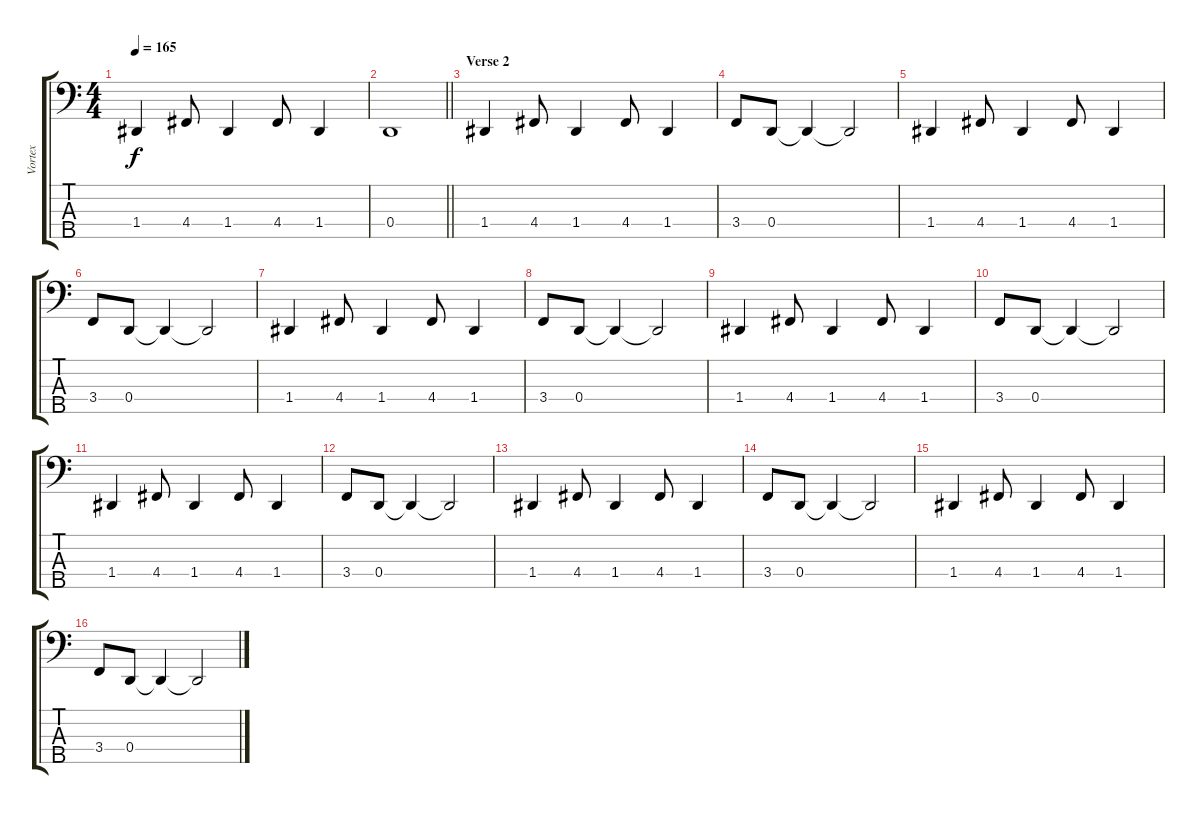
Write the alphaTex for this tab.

\track ("Vortex" "Vortex") {instrument electricbassfinger}
\staff {score tabs}
\tuning (F2 C2 G1 D1 A0) {hide}
\ts (4 4)
\tempo 165
\clef f4
\ks c
1.4.4{dy f} 4.4.8 1.4.4 4.4.8 1.4.4 |
\barLineRight lightlight
0.4.1 |
\section ("" "Verse 2")
1.4.4 4.4.8 1.4.4 4.4.8 1.4.4 |
3.4.8 0.4.8 0.4{t}.4 0.4{t}.2 |
1.4.4 4.4.8 1.4.4 4.4.8 1.4.4 |
3.4.8 0.4.8 0.4{t}.4 0.4{t}.2 |
1.4.4 4.4.8 1.4.4 4.4.8 1.4.4 |
3.4.8 0.4.8 0.4{t}.4 0.4{t}.2 |
1.4.4 4.4.8 1.4.4 4.4.8 1.4.4 |
3.4.8 0.4.8 0.4{t}.4 0.4{t}.2 |
1.4.4 4.4.8 1.4.4 4.4.8 1.4.4 |
3.4.8 0.4.8 0.4{t}.4 0.4{t}.2 |
1.4.4 4.4.8 1.4.4 4.4.8 1.4.4 |
3.4.8 0.4.8 0.4{t}.4 0.4{t}.2 |
1.4.4 4.4.8 1.4.4 4.4.8 1.4.4 |
3.4.8 0.4.8 0.4{t}.4 0.4{t}.2
